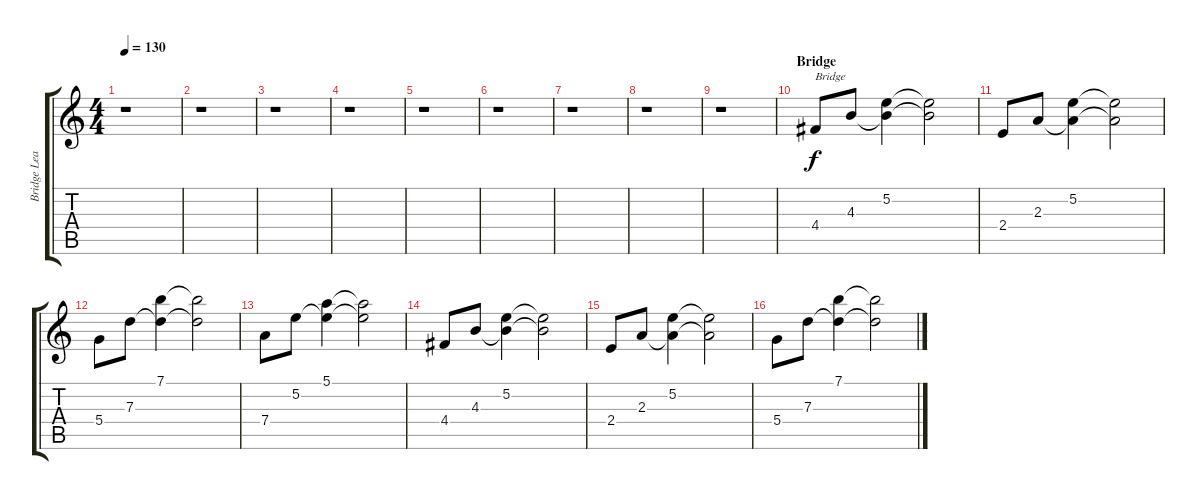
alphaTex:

\track ("Bridge Lead Guitar" "Bridge Lea") {instrument electricguitarclean}
\staff {score tabs}
\tuning (E4 B3 G3 D3 A2 E2) {hide}
\ts (4 4)
\tempo 130
\clef g2
\ks c
r.1{dy f} |
r.1 |
r.1 |
r.1 |
r.1 |
r.1 |
r.1 |
r.1 |
r.1 |
\section ("" "Bridge")
4.4.8{txt "Bridge"} 4.3.8 (5.2 4.3{t}).4 (5.2{t} 4.3{t}).2 |
2.4.8 2.3.8 (5.2 2.3{t}).4 (5.2{t} 2.3{t}).2 |
5.4.8 7.3.8 (7.1 7.3{t}).4 (7.1{t} 7.3{t}).2 |
7.4.8 5.2.8 (5.1 5.2{t}).4 (5.1{t} 5.2{t}).2 |
4.4.8 4.3.8 (5.2 4.3{t}).4 (5.2{t} 4.3{t}).2 |
2.4.8 2.3.8 (5.2 2.3{t}).4 (5.2{t} 2.3{t}).2 |
5.4.8 7.3.8 (7.1 7.3{t}).4 (7.1{t} 7.3{t}).2
